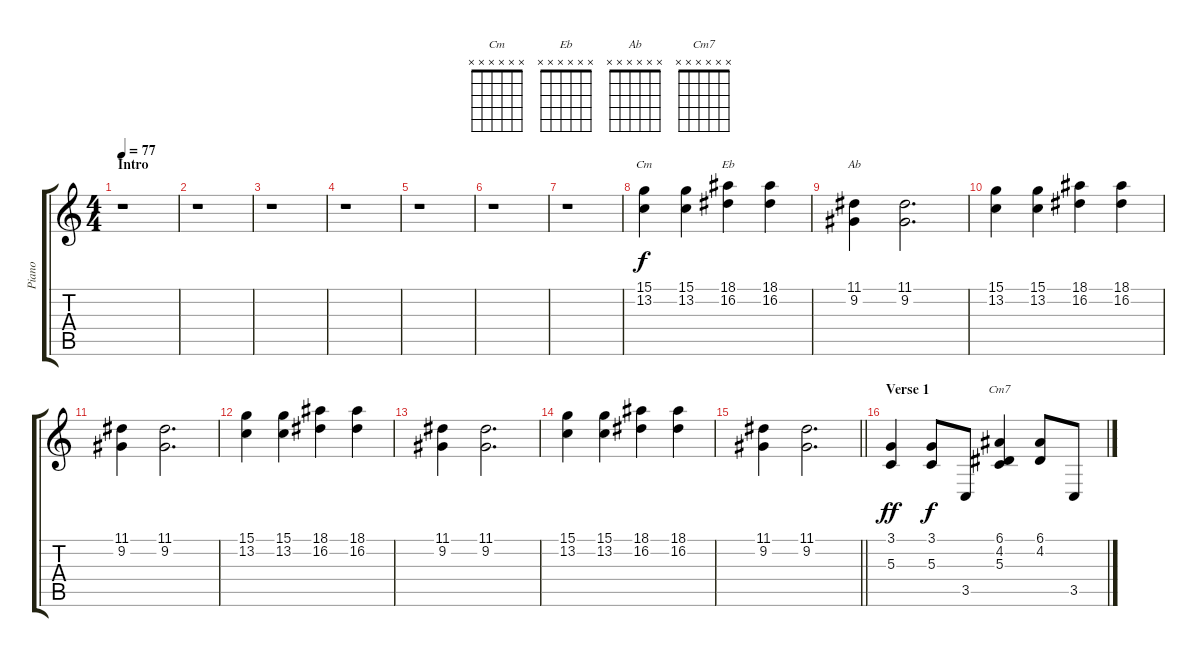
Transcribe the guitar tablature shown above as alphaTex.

\track ("Piano" "Piano") {instrument acousticgrandpiano}
\staff {score tabs}
\tuning (E4 B3 G3 D3 A2 E2) {hide}
\chord ("Cm" x x x x x x)
\chord ("Eb" x x x x x x)
\chord ("Ab" x x x x x x)
\chord ("Cm7" x x x x x x)
\ts (4 4)
\section ("" "Intro")
\tempo 77
\clef g2
\ks c
r.1{dy f instrument acousticgrandpiano} |
r.1 |
r.1 |
r.1 |
r.1 |
r.1 |
r.1 |
(15.1 13.2).4{ch "Cm"} (15.1 13.2).4 (18.1 16.2).4{ch "Eb"} (18.1 16.2).4 |
(11.1 9.2).4{ch "Ab"} (11.1 9.2).2{d} |
(15.1 13.2).4 (15.1 13.2).4 (18.1 16.2).4 (18.1 16.2).4 |
(11.1 9.2).4 (11.1 9.2).2{d} |
(15.1 13.2).4 (15.1 13.2).4 (18.1 16.2).4 (18.1 16.2).4 |
(11.1 9.2).4 (11.1 9.2).2{d} |
(15.1 13.2).4 (15.1 13.2).4 (18.1 16.2).4 (18.1 16.2).4 |
\barLineRight lightlight
(11.1 9.2).4 (11.1 9.2).2{d} |
\section ("" "Verse 1")
(3.1 5.3).4{dy ff} (3.1 5.3).8{dy f} 3.5.8 (6.1 4.2 5.3).4{ch "Cm7"} (6.1 4.2).8 3.5.8
